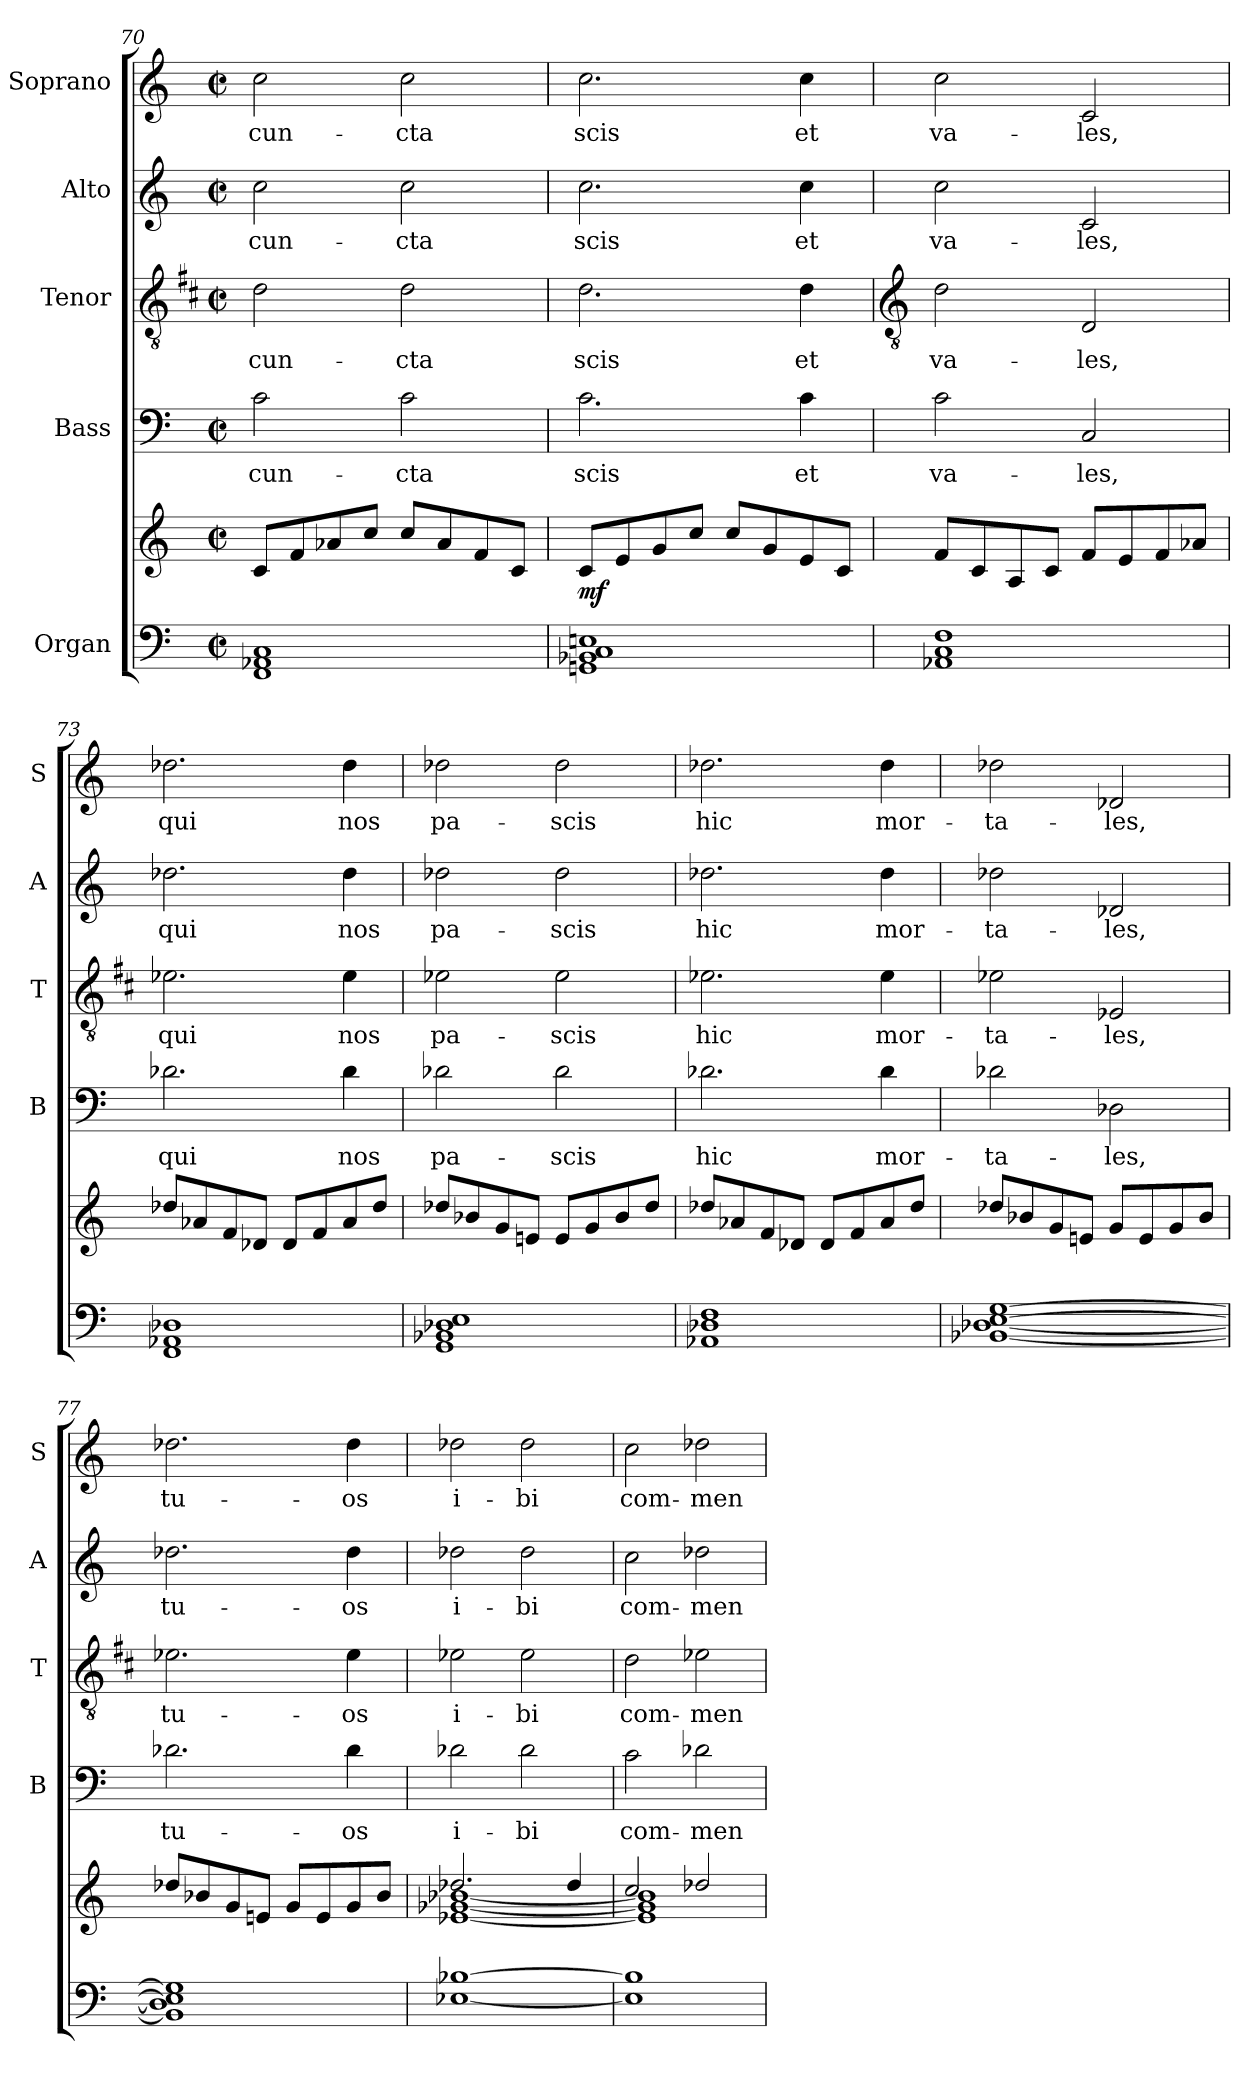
**kern	**kern	**dynam	**kern	**text	**kern	**text	**kern	**text	**kern	**text
*part5	*part5	*part5	*part4	*part4	*part3	*part3	*part2	*part2	*part1	*part1
*staff6	*staff5	*staff5/6	*staff4	*staff4	*staff3	*staff3	*staff2	*staff2	*staff1	*staff1
*I"Organ	*	*	*I"Bass	*	*I"Tenor	*	*I"Alto	*	*I"Soprano	*
*	*	*	*I'B	*	*I'T	*	*I'A	*	*I'S	*
*clefF4	*clefG2	*	*clefF4	*	*clefGv2	*	*clefG2	*	*clefG2	*
*	*	*	*	*	*ITrd1c2	*	*	*	*	*
*k[]	*k[]	*	*k[]	*	*k[]	*	*k[]	*	*k[]	*
*C:	*C:	*	*C:	*	*C:	*	*C:	*	*C:	*
*M2/2	*M2/2	*	*M2/2	*	*M2/2	*	*M2/2	*	*M2/2	*
*met(c|)	*met(c|)	*	*met(c|)	*	*met(c|)	*	*met(c|)	*	*met(c|)	*
=70	=70	=70	=70	=70	=70	=70	=70	=70	=70	=70
*	*	*	*^	*	*	*	*	*	*	*
!	!	!	!	!	!LO:LY:b	!	!LO:LY:b	!	!LO:LY:b	!	!LO:LY:b
*	*	*	*	*	*	*^	*	*^	*	*^	*
1FF 1AA-X 1C	8cL	.	1ryy	2c\	cun-	1ryy	2c\	cun-	1ryy	2cc\	cun-	1ryy	2cc\	cun-
.	8f	.	.	.	.	.	.	.	.	.	.	.	.	.
.	8a-X	.	.	.	.	.	.	.	.	.	.	.	.	.
.	8ccJ	.	.	.	.	.	.	.	.	.	.	.	.	.
!	!	!	!	!	!LO:LY:b	!	!	!LO:LY:b	!	!	!LO:LY:b	!	!	!LO:LY:b
.	8ccL	.	.	2c\	-cta	.	2c\	-cta	.	2cc\	-cta	.	2cc\	-cta
.	8a-	.	.	.	.	.	.	.	.	.	.	.	.	.
.	8f	.	.	.	.	.	.	.	.	.	.	.	.	.
.	8cJ	.	.	.	.	.	.	.	.	.	.	.	.	.
=71	=71	=71	=71	=71	=71	=71	=71	=71	=71	=71	=71	=71	=71	=71
!	!	!LO:DY:b	!	!	!LO:LY:b	!	!	!LO:LY:b	!	!	!LO:LY:b	!	!	!LO:LY:b
1GGn 1BB-X 1C 1En	8cL	mf	1ryy	2.c\	scis	1ryy	2.c\	scis	1ryy	2.cc\	scis	1ryy	2.cc\	scis
.	8e	.	.	.	.	.	.	.	.	.	.	.	.	.
.	8g	.	.	.	.	.	.	.	.	.	.	.	.	.
.	8ccJ	.	.	.	.	.	.	.	.	.	.	.	.	.
.	8ccL	.	.	.	.	.	.	.	.	.	.	.	.	.
.	8g	.	.	.	.	.	.	.	.	.	.	.	.	.
!	!	!	!	!	!LO:LY:b	!	!	!LO:LY:b	!	!	!LO:LY:b	!	!	!LO:LY:b
.	8e	.	.	4c\	et	.	4c\	et	.	4cc\	et	.	4cc\	et
.	8cJ	.	.	.	.	.	.	.	.	.	.	.	.	.
*	*	*	*v	*v	*	*	*	*	*v	*v	*	*v	*v	*
*	*	*	*	*	*v	*v	*	*	*	*	*
!!LO:LB:g=z
=72	=72	=72	=72	=72	=72	=72	=72	=72	=72	=72
*	*	*	*	*	*clefGv2	*	*	*	*	*
*	*^	*	*	*	*	*	*	*	*	*
!	!	!	!	!	!LO:LY:b	!	!LO:LY:b	!	!LO:LY:b	!	!LO:LY:b
1AA-X 1C 1F	8fL	1ryy	.	2c	va-	2c	va-	2cc	va-	2cc	va-
.	8c	.	.	.	.	.	.	.	.	.	.
.	8A	.	.	.	.	.	.	.	.	.	.
.	8cJ	.	.	.	.	.	.	.	.	.	.
!	!	!	!	!	!LO:LY:b	!	!LO:LY:b	!	!LO:LY:b	!	!LO:LY:b
.	8fL	.	.	2C	-les,	2C	-les,	2c	-les,	2c	-les,
.	8e	.	.	.	.	.	.	.	.	.	.
.	8f	.	.	.	.	.	.	.	.	.	.
.	8a-XJ	.	.	.	.	.	.	.	.	.	.
=73	=73	=73	=73	=73	=73	=73	=73	=73	=73	=73	=73
!	!	!	!	!	!LO:LY:b	!	!LO:LY:b	!	!LO:LY:b	!	!LO:LY:b
1FF 1AA-X 1D-X	8dd-XL	1ryy	.	2.d-X	qui	2.d-X	qui	2.dd-X	qui	2.dd-X	qui
.	8a-X	.	.	.	.	.	.	.	.	.	.
.	8f	.	.	.	.	.	.	.	.	.	.
.	8d-XJ	.	.	.	.	.	.	.	.	.	.
.	8d-L	.	.	.	.	.	.	.	.	.	.
.	8f	.	.	.	.	.	.	.	.	.	.
!	!	!	!	!	!LO:LY:b	!	!LO:LY:b	!	!LO:LY:b	!	!LO:LY:b
.	8a-	.	.	4d-	nos	4d-	nos	4dd-	nos	4dd-	nos
.	8dd-J	.	.	.	.	.	.	.	.	.	.
=74	=74	=74	=74	=74	=74	=74	=74	=74	=74	=74	=74
!	!	!	!	!	!LO:LY:b	!	!LO:LY:b	!	!LO:LY:b	!	!LO:LY:b
1GG 1BB-X 1D-X 1E	8dd-XL	1ryy	.	2d-X	pa-	2d-X	pa-	2dd-X	pa-	2dd-X	pa-
.	8b-X	.	.	.	.	.	.	.	.	.	.
.	8g	.	.	.	.	.	.	.	.	.	.
.	8enJ	.	.	.	.	.	.	.	.	.	.
!	!	!	!	!	!LO:LY:b	!	!LO:LY:b	!	!LO:LY:b	!	!LO:LY:b
.	8eL	.	.	2d-	-scis	2d-	-scis	2dd-	-scis	2dd-	-scis
.	8g	.	.	.	.	.	.	.	.	.	.
.	8b-	.	.	.	.	.	.	.	.	.	.
.	8dd-J	.	.	.	.	.	.	.	.	.	.
=75	=75	=75	=75	=75	=75	=75	=75	=75	=75	=75	=75
!	!	!	!	!	!LO:LY:b	!	!LO:LY:b	!	!LO:LY:b	!	!LO:LY:b
1AA-X 1D-X 1F	8dd-XL	1ryy	.	2.d-X	hic	2.d-X	hic	2.dd-X	hic	2.dd-X	hic
.	8a-X	.	.	.	.	.	.	.	.	.	.
.	8f	.	.	.	.	.	.	.	.	.	.
.	8d-XJ	.	.	.	.	.	.	.	.	.	.
.	8d-L	.	.	.	.	.	.	.	.	.	.
.	8f	.	.	.	.	.	.	.	.	.	.
!	!	!	!	!	!LO:LY:b	!	!LO:LY:b	!	!LO:LY:b	!	!LO:LY:b
.	8a-	.	.	4d-	mor-	4d-	mor-	4dd-	mor-	4dd-	mor-
.	8dd-J	.	.	.	.	.	.	.	.	.	.
=76	=76	=76	=76	=76	=76	=76	=76	=76	=76	=76	=76
!	!	!	!	!	!LO:LY:b	!	!LO:LY:b	!	!LO:LY:b	!	!LO:LY:b
[1BB-X [1D-X [1E [1G	8dd-XL	1ryy	.	2d-X	-ta-	2d-X	-ta-	2dd-X	-ta-	2dd-X	-ta-
.	8b-X	.	.	.	.	.	.	.	.	.	.
.	8g	.	.	.	.	.	.	.	.	.	.
.	8enJ	.	.	.	.	.	.	.	.	.	.
!	!	!	!	!	!LO:LY:b	!	!LO:LY:b	!	!LO:LY:b	!	!LO:LY:b
.	8gL	.	.	2D-X	-les,	2D-X	-les,	2d-X	-les,	2d-X	-les,
.	8e	.	.	.	.	.	.	.	.	.	.
.	8g	.	.	.	.	.	.	.	.	.	.
.	8b-J	.	.	.	.	.	.	.	.	.	.
=77	=77	=77	=77	=77	=77	=77	=77	=77	=77	=77	=77
!	!	!	!	!	!LO:LY:b	!	!LO:LY:b	!	!LO:LY:b	!	!LO:LY:b
1BB-] 1D-] 1E] 1G]	8dd-XL	1ryy	.	2.d-X	tu-	2.d-X	tu-	2.dd-X	tu-	2.dd-X	tu-
.	8b-X	.	.	.	.	.	.	.	.	.	.
.	8g	.	.	.	.	.	.	.	.	.	.
.	8enJ	.	.	.	.	.	.	.	.	.	.
.	8gL	.	.	.	.	.	.	.	.	.	.
.	8e	.	.	.	.	.	.	.	.	.	.
!	!	!	!	!	!LO:LY:b	!	!LO:LY:b	!	!LO:LY:b	!	!LO:LY:b
.	8g	.	.	4d-	-os	4d-	-os	4dd-	-os	4dd-	-os
.	8b-J	.	.	.	.	.	.	.	.	.	.
=78	=78	=78	=78	=78	=78	=78	=78	=78	=78	=78	=78
!	!	!	!	!	!LO:LY:b	!	!LO:LY:b	!	!LO:LY:b	!	!LO:LY:b
[1E-X [1B-X	2.dd-X/	[1e-X [1g-X [1b-X	.	2d-X	i-	2d-X	i-	2dd-X	i-	2dd-X	i-
!	!	!	!	!	!LO:LY:b	!	!LO:LY:b	!	!LO:LY:b	!	!LO:LY:b
.	.	.	.	2d-	-bi	2d-	-bi	2dd-	-bi	2dd-	-bi
.	4dd-/	.	.	.	.	.	.	.	.	.	.
=79	=79	=79	=79	=79	=79	=79	=79	=79	=79	=79	=79
!	!	!	!	!	!LO:LY:b	!	!LO:LY:b	!	!LO:LY:b	!	!LO:LY:b
1E-] 1B-]	2cc/	1e-] 1g-] 1b-]	.	2c	com-	2c	com-	2cc	com-	2cc	com-
!	!	!	!	!	!LO:LY:b	!	!LO:LY:b	!	!LO:LY:b	!	!LO:LY:b
.	2dd-X/	.	.	2d-X	-men-	2d-X	-men-	2dd-X	-men-	2dd-X	-men-
*	*v	*v	*	*	*	*	*	*	*	*	*
=	=	=	=	=	=	=	=	=	=	=
*-	*-	*-	*-	*-	*-	*-	*-	*-	*-	*-
